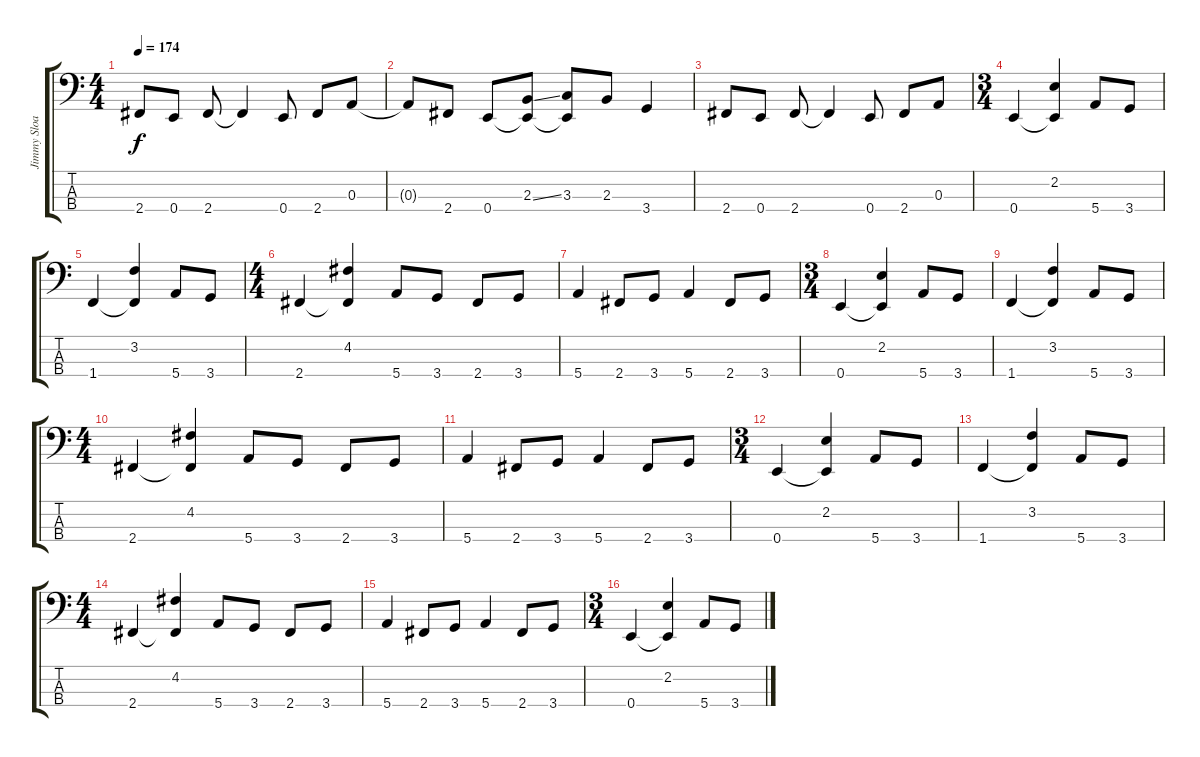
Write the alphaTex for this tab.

\track ("Jimmy Sloas" "Jimmy Sloa") {instrument electricbasspick}
\staff {score tabs}
\tuning (G2 D2 A1 E1) {hide}
\ts (4 4)
\tempo 174
\clef f4
\ks c
2.4.8{dy f} 0.4.8 2.4.8 2.4{t}.4 0.4.8 2.4.8 0.3.8 |
0.3{t}.8 2.4.8 0.4.8 (2.3{ss} 0.4{t}).8 (3.3 0.4{t}).8 2.3.8 3.4.4 |
2.4.8 0.4.8 2.4.8 2.4{t}.4 0.4.8 2.4.8 0.3.8 |
\ts (3 4)
0.4.4 (2.2 0.4{t}).4 5.4.8 3.4.8 |
1.4.4 (3.2 1.4{t}).4 5.4.8 3.4.8 |
\ts (4 4)
2.4.4 (4.2 2.4{t}).4 5.4.8 3.4.8 2.4.8 3.4.8 |
5.4.4 2.4.8 3.4.8 5.4.4 2.4.8 3.4.8 |
\ts (3 4)
0.4.4 (2.2 0.4{t}).4 5.4.8 3.4.8 |
1.4.4 (3.2 1.4{t}).4 5.4.8 3.4.8 |
\ts (4 4)
2.4.4 (4.2 2.4{t}).4 5.4.8 3.4.8 2.4.8 3.4.8 |
5.4.4 2.4.8 3.4.8 5.4.4 2.4.8 3.4.8 |
\ts (3 4)
0.4.4 (2.2 0.4{t}).4 5.4.8 3.4.8 |
1.4.4 (3.2 1.4{t}).4 5.4.8 3.4.8 |
\ts (4 4)
2.4.4 (4.2 2.4{t}).4 5.4.8 3.4.8 2.4.8 3.4.8 |
5.4.4 2.4.8 3.4.8 5.4.4 2.4.8 3.4.8 |
\ts (3 4)
0.4.4 (2.2 0.4{t}).4 5.4.8 3.4.8
